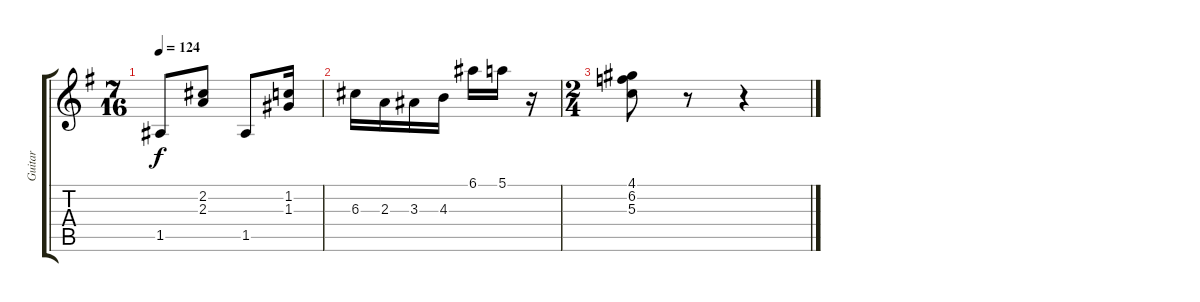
\track ("Guitar" "Guitar") {instrument overdrivenguitar}
\staff {score tabs}
\tuning (E4 B3 G3 D3 A2 E2) {hide}
\ts (7 16)
\tempo 124
\clef g2
\ks eminor
1.5.8{dy f} (2.2 2.3).8 1.5.8 (1.2 1.3).16 |
6.3.16 2.3.16 3.3.16 4.3.16 6.1.16 5.1.16 r.16 |
\ts (2 4)
(4.1 6.2 5.3).8 r.8 r.4
